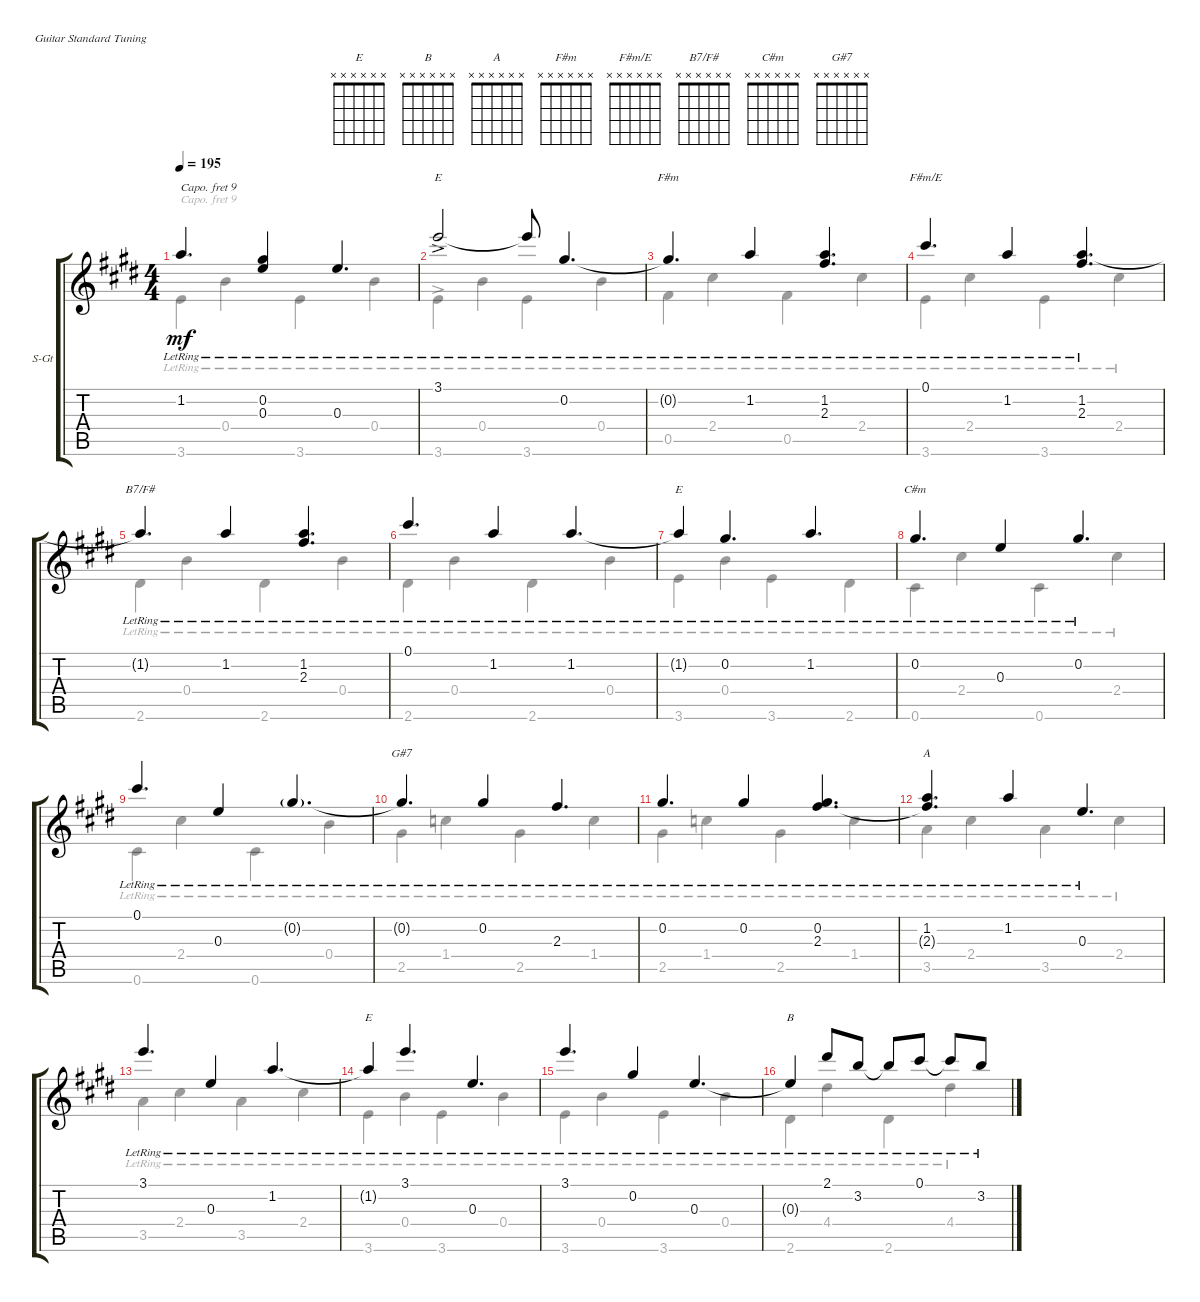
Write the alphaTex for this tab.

\defaultSystemsLayout 4
\bracketExtendMode groupsimilarinstruments
\firstSystemTrackNameOrientation horizontal
\otherSystemsTrackNameOrientation horizontal
\track ("Paul's Guitar" "S-Gt") {instrument acousticguitarsteel}
\staff {score tabs}
\capo 9
\tuning (E4 B3 G3 D3 A2 E2)
\chord ("E" x x x x x x)
\chord ("B" x x x x x x)
\chord ("A" x x x x x x)
\chord ("F#m" x x x x x x)
\chord ("F#m/E" x x x x x x)
\chord ("B7/F#" x x x x x x)
\chord ("C#m" x x x x x x)
\chord ("G#7" x x x x x x)
\voice
\ts (4 4)
\tempo 195
\clef g2
\ks e
1.2{lr t}.4{d dy mf} (0.2{lr} 0.3{lr}).4 0.3{lr}.4{d} |
3.1{ac lr}.2{ch "E"} 3.1{lr t}.8 0.2{lr}.4{d} |
0.2{lr t}.4{d ch "F#m"} 1.2{lr}.4 (1.2{lr} 2.3{lr}).4{d} |
0.1{lr}.4{d ch "F#m/E"} 1.2{lr}.4 (1.2{lr} 2.3{lr}).4{d} |
1.2{lr t}.4{d ch "B7/F#"} 1.2{lr}.4 (1.2{lr} 2.3{lr}).4{d} |
0.1{lr}.4{d} 1.2{lr}.4 1.2{lr}.4{d} |
1.2{lr t}.4{ch "E"} 0.2{lr}.4{d} 1.2{lr}.4{d} |
0.2{lr}.4{d ch "C#m"} 0.3{lr}.4 0.2{lr}.4{d} |
0.1{lr}.4{d} 0.3{lr}.4 0.2{g lr}.4{d} |
0.2{lr t}.4{d ch "G#7"} 0.2{lr}.4 2.3{lr}.4{d} |
0.2{lr}.4{d} 0.2{lr}.4 (2.3{lr} 0.2{lr}).4{d} |
(2.3{lr t} 1.2{lr}).4{d ch "A"} 1.2{lr}.4 0.3{lr}.4{d} |
3.1{lr}.4{d} 0.3{lr}.4 1.2{lr}.4{d} |
1.2{lr t}.4{ch "E"} 3.1{lr}.4{d} 0.3{lr}.4{d} |
3.1{lr}.4{d} 0.2{lr}.4 0.3{lr}.4{d} |
0.3{lr t}.4{ch "B"} 2.1{lr}.8 3.2{lr}.8 3.2{lr t}.8 0.1{lr}.8 0.1{lr t}.8 3.2{lr}.8
\voice
\clef g2
\ottava regular
\simile none
\ks e
3.6{lr}.4{dy mf} 0.4{lr}.4 3.6{lr}.4 0.4{lr}.4 |
3.6{ac lr}.4 0.4{lr}.4 3.6{lr}.4 0.4{lr}.4 |
0.5{lr}.4 2.4{lr}.4 0.5{lr}.4 2.4{lr}.4 |
3.6{lr}.4 2.4{lr}.4 3.6{lr}.4 2.4{lr}.4 |
2.6{lr}.4 0.4{lr}.4 2.6{lr}.4 0.4{lr}.4 |
2.6{lr}.4 0.4{lr}.4 2.6{lr}.4 0.4{lr}.4 |
3.6{lr}.4 0.4{lr}.4 3.6{lr}.4 2.6{lr}.4 |
0.6{lr}.4 2.4{lr}.4 0.6{lr}.4 2.4{lr}.4 |
0.6{lr}.4 2.4{lr}.4 0.6{lr}.4 0.4{lr}.4 |
2.5{lr}.4 1.4{lr}.4 2.5{lr}.4 1.4{lr}.4 |
2.5{lr}.4 1.4{lr}.4 2.5{lr}.4 1.4{lr}.4 |
3.5{lr}.4 2.4{lr}.4 3.5{lr}.4 2.4{lr}.4 |
3.5{lr}.4 2.4{lr}.4 3.5{lr}.4 2.4{lr}.4 |
3.6{lr}.4 0.4{lr}.4 3.6{lr}.4 0.4{lr}.4 |
3.6{lr}.4 0.4{lr}.4 3.6{lr}.4 0.4{lr}.4 |
2.6{lr}.4 4.4{lr}.4 2.6{lr}.4 4.4{lr}.4
